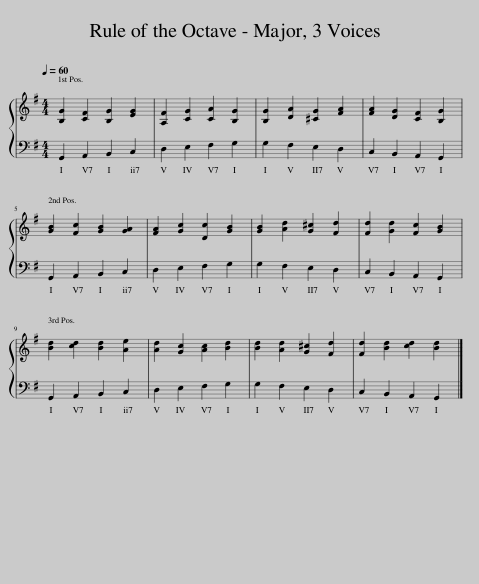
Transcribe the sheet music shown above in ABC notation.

X:1
%%score { 1 | 2 }
L:1/8
Q:1/4=60
M:4/4
I:linebreak $
K:G
V:1 treble
V:2 bass
V:1
 [B,G]2 [CF]2 [B,G]2 [EG]2 | [A,F]2 [CG]2 [CA]2 [B,G]2 | [B,G]2 [DA]2 [^CG]2 [FA]2 | [FA]2 [DG]2 [CF]2 [B,G]2 |$ [GB]2 [Fc]2 [GB]2 [GA]2 | %5
 [FA]2 [Gc]2 [Dc]2 [GB]2 | [GB]2 [Ad]2 [G^c]2 [Fd]2 | [Fd]2 [Gd]2 [Fc]2 [GB]2 |$ [Bd]2 [cd]2 [Bd]2 [Ae]2 | [Ad]2 [Gc]2 [Ac]2 [Bd]2 | %10
 [Bd]2 [Ad]2 [G^c]2 [Fd]2 | [Fd]2 [Bd]2 [cd]2 [Bd]2 |] %12
V:2
 G,,2 A,,2 B,,2 C,2 | D,2 E,2 F,2 G,2 | G,2 F,2 E,2 D,2 | C,2 B,,2 A,,2 G,,2 |$ G,,2 A,,2 B,,2 C,2 | %5
 D,2 E,2 F,2 G,2 | G,2 F,2 E,2 D,2 | C,2 B,,2 A,,2 G,,2 |$ G,,2 A,,2 B,,2 C,2 | D,2 E,2 F,2 G,2 | %10
 G,2 F,2 E,2 D,2 | C,2 B,,2 A,,2 G,,2 |] %12
